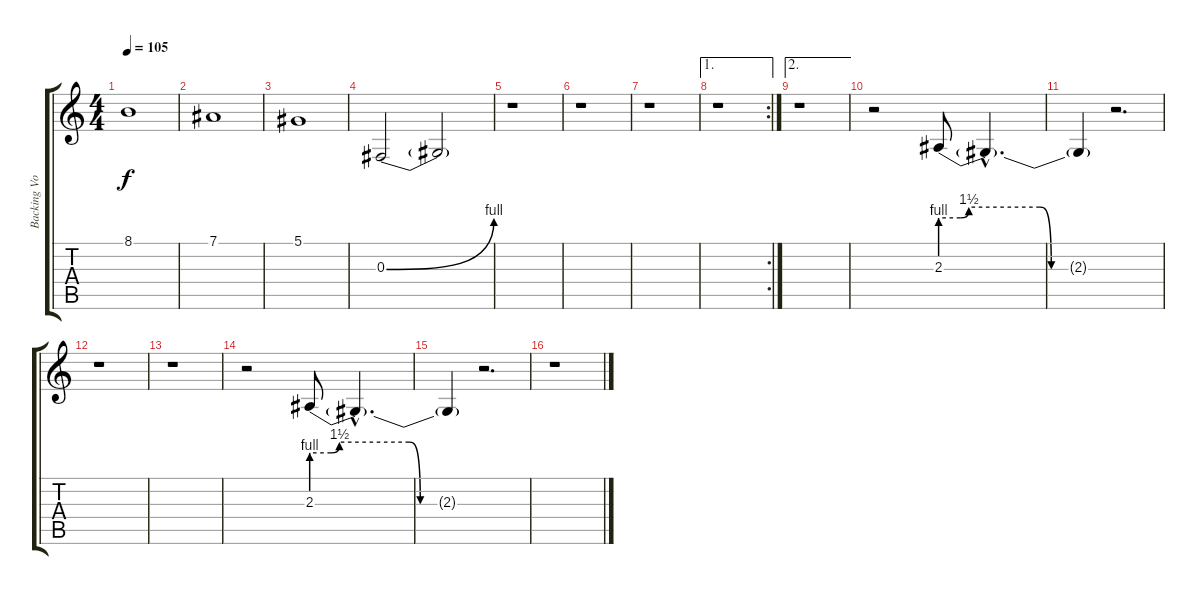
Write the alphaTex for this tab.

\track ("Backing Vocals" "Backing Vo") {instrument voiceoohs}
\staff {score tabs}
\tuning (Eb4 Bb3 Gb3 Db3 Ab2 Eb2) {hide}
\ts (4 4)
\tempo 105
\clef g2
\ks c
8.1.1{dy f} |
7.1.1 |
5.1.1 |
0.3{be (bend 0 0 60 4)}.2 0.3{t}.2 |
r.1 |
r.1 |
r.1 |
\ae 1
\rc 2
r.1 |
\ae 2
r.1 |
r.2 2.3{be (custom 0 4 7 4 10 6 35 6 39 0 60 0)}.8 2.3{hac t}.4{d} |
2.3{t}.4 r.2{d} |
r.1 |
r.1 |
r.2 2.3{be (custom 0 4 7 4 10 6 35 6 39 0 60 0)}.8 2.3{hac t}.4{d} |
2.3{t}.4 r.2{d} |
r.1
